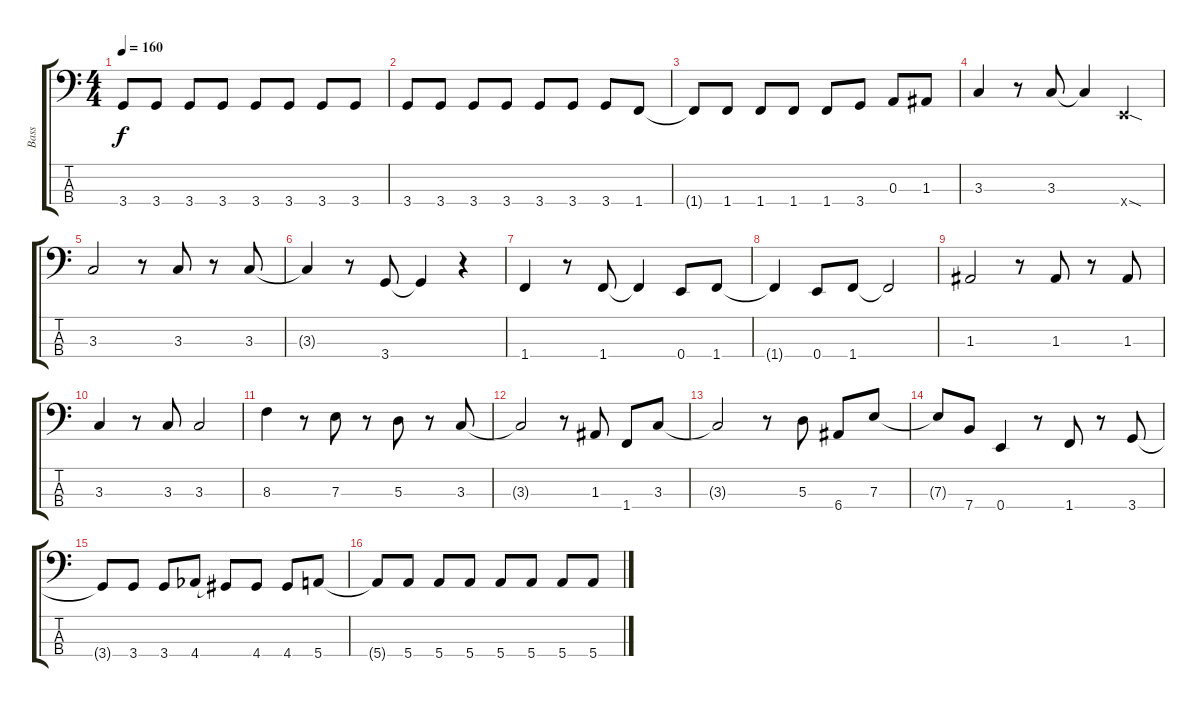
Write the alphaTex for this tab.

\track ("Bass" "Bass") {instrument electricbassfinger}
\staff {score tabs}
\tuning (G2 D2 A1 E1) {hide}
\ts (4 4)
\tempo 160
\clef f4
\ks c
3.4{t}.8{dy f} 3.4.8 3.4.8 3.4.8 3.4.8 3.4.8 3.4.8 3.4.8 |
3.4.8 3.4.8 3.4.8 3.4.8 3.4.8 3.4.8 3.4.8 1.4.8 |
1.4{t}.8 1.4.8 1.4.8 1.4.8 1.4.8 3.4.8 0.3.8 1.3.8 |
3.3.4 r.8 3.3.8 3.3{t}.4 0.4{sod x}.4 |
3.3.2 r.8 3.3.8 r.8 3.3.8 |
3.3{t}.4 r.8 3.4.8 3.4{t}.4 r.4 |
1.4.4 r.8 1.4.8 1.4{t}.4 0.4.8 1.4.8 |
1.4{t}.4 0.4.8 1.4.8 1.4{t}.2 |
1.3.2 r.8 1.3.8 r.8 1.3.8 |
3.3.4 r.8 3.3.8 3.3.2 |
8.3.4 r.8 7.3.8 r.8 5.3.8 r.8 3.3.8 |
3.3{t}.2 r.8 1.3.8 1.4.8 3.3.8 |
3.3{t}.2 r.8 5.3.8 6.4.8 7.3.8 |
7.3{t}.8 7.4.8 0.4.4 r.8 1.4.8 r.8 3.4.8 |
3.4{t}.8 3.4.8 3.4.8 4.4{acc b}.8 4.4{t}.8 4.4.8 4.4.8 5.4.8 |
5.4{t}.8 5.4.8 5.4.8 5.4.8 5.4.8 5.4.8 5.4.8 5.4.8
